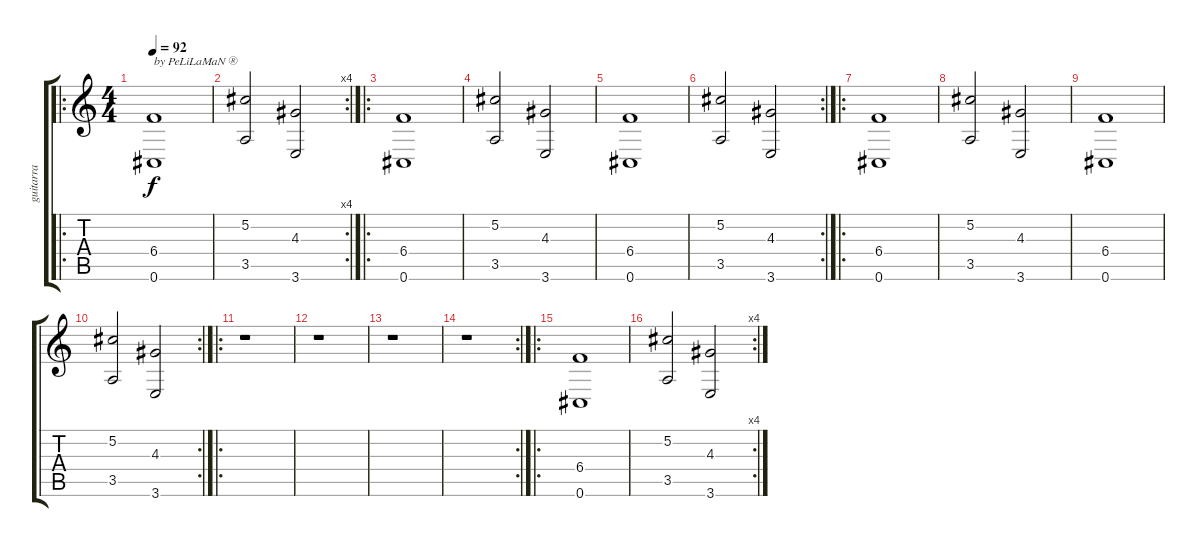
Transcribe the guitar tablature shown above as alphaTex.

\track ("guitarra" "guitarra") {instrument electricguitarclean}
\staff {score tabs}
\tuning (Db4 Ab3 E3 B2 Gb2 Db2) {hide}
\ro
\ts (4 4)
\tempo 92
\clef g2
\ks c
(6.4 0.6).1{txt "by PeLiLaMaN ®" dy f instrument electricguitarclean} |
\rc 4
(5.2 3.5).2 (4.3 3.6).2 |
\ro
(6.4 0.6).1 |
(5.2 3.5).2 (4.3 3.6).2 |
(6.4 0.6).1 |
\rc 2
(5.2 3.5).2 (4.3 3.6).2 |
\ro
(6.4 0.6).1 |
(5.2 3.5).2 (4.3 3.6).2 |
(6.4 0.6).1 |
\rc 2
(5.2 3.5).2 (4.3 3.6).2 |
\ro
r.1 |
r.1 |
r.1 |
\rc 2
r.1 |
\ro
(6.4 0.6).1 |
\rc 4
(5.2 3.5).2 (4.3 3.6).2
